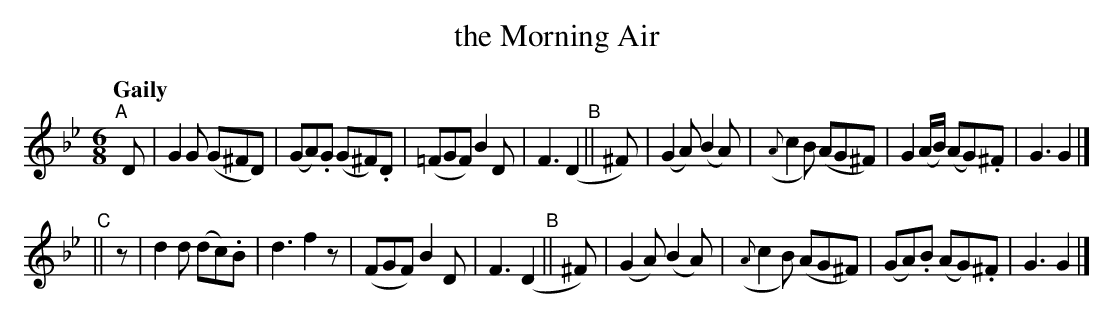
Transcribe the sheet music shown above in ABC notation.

X:1
T: the Morning Air
Q: "Gaily"
M: 6/8
L: 1/8
K: Gm
"^A"[|] D  |  G2G  (G^FD) | (GA).G (G^F).D | (=FGF) B2D | F3 (D2 \
"^B"|| ^F) | (G2A) (B2A) | ({A}c2B) (AG^F) | G2(A/B/) (AG).^F | G3 G2 |]
"^C"||  z  | d2d (dc).B | d3 f2z | (FGF) B2D | F3 (D2 \
"^B"|| ^F) | (G2A) (B2A) | ({A}c2B) (AG^F) | (GA).B (AG).^F | G3 G2 |]
